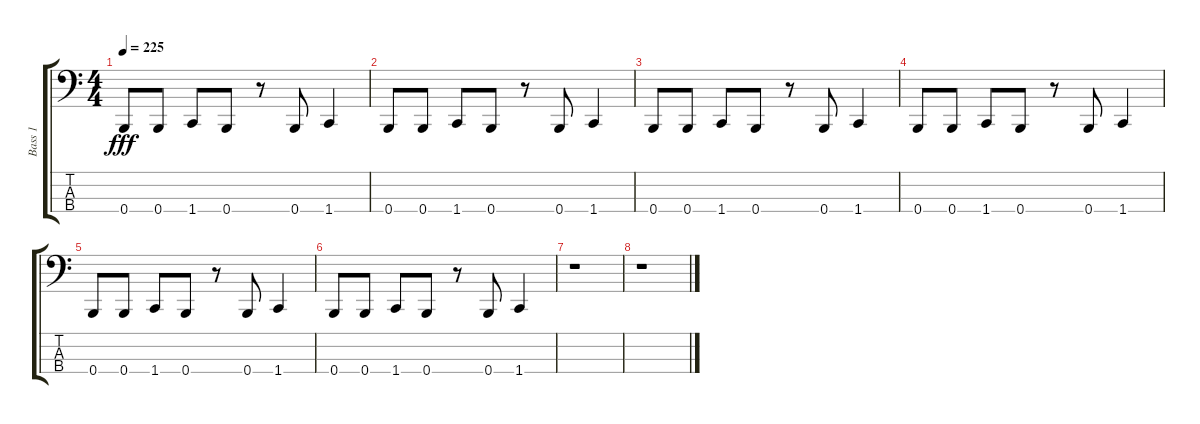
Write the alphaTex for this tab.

\track ("Bass 1" "Bass 1") {instrument electricbasspick}
\staff {score tabs}
\tuning (E2 B1 Gb1 B0) {hide}
\ts (4 4)
\tempo 225
\clef f4
\ks c
0.4.8{dy fff} 0.4.8 1.4.8 0.4.8 r.8 0.4.8 1.4.4 |
0.4.8 0.4.8 1.4.8 0.4.8 r.8 0.4.8 1.4.4 |
0.4.8 0.4.8 1.4.8 0.4.8 r.8 0.4.8 1.4.4 |
0.4.8 0.4.8 1.4.8 0.4.8 r.8 0.4.8 1.4.4 |
0.4.8 0.4.8 1.4.8 0.4.8 r.8 0.4.8 1.4.4 |
0.4.8 0.4.8 1.4.8 0.4.8 r.8 0.4.8 1.4.4 |
r.1 |
r.1
